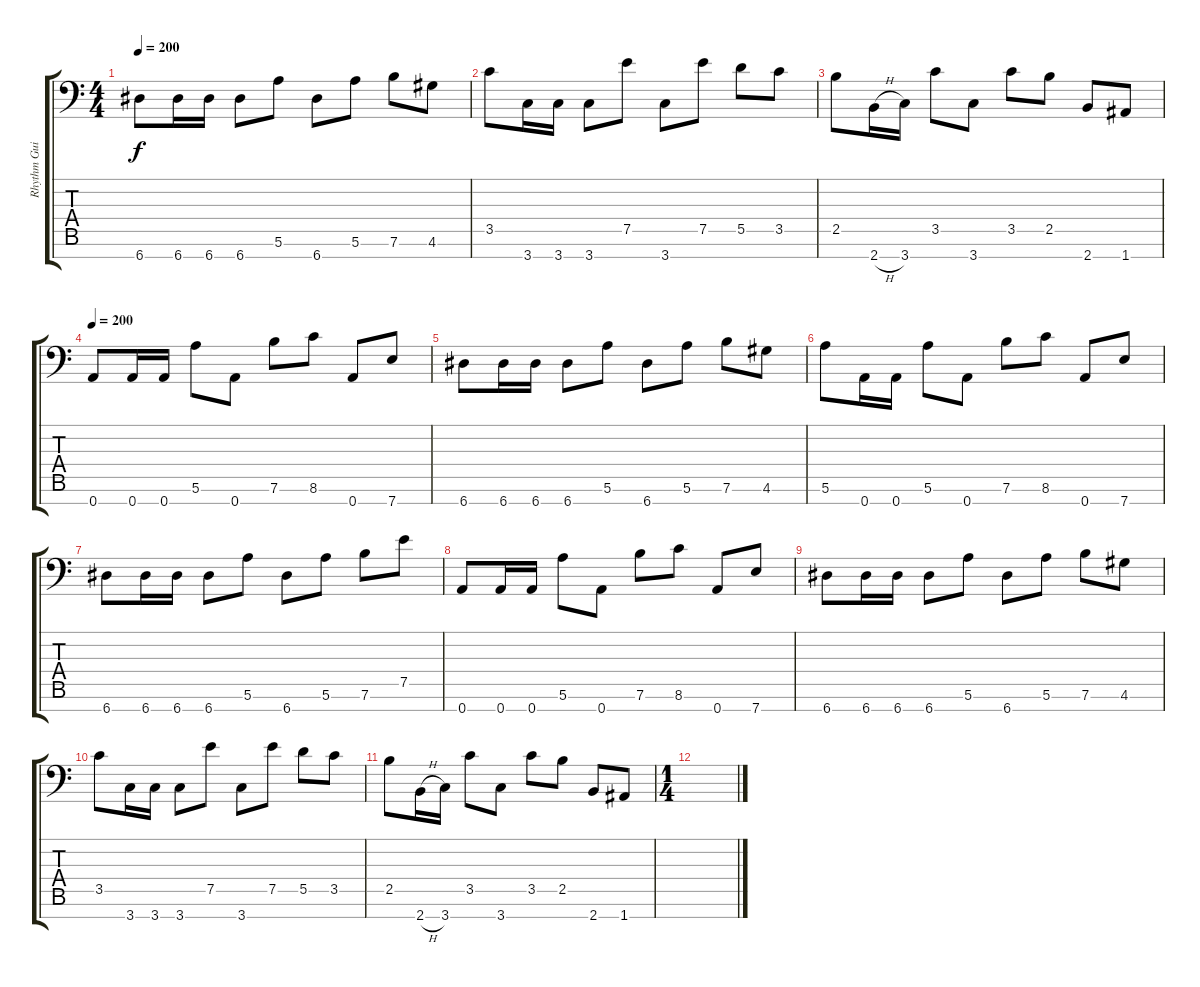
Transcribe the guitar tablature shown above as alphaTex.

\track ("Rhythm Guitar" "Rhythm Gui") {instrument distortionguitar}
\staff {score tabs}
\tuning (E4 B3 G3 D3 A2 E2 A1) {hide}
\ts (4 4)
\tempo 200
\clef f4
\ks c
6.7.8{dy f} 6.7.16 6.7.16 6.7.8 5.6.8 6.7.8 5.6.8 7.6.8 4.6.8 |
3.5.8 3.7.16 3.7.16 3.7.8 7.5.8 3.7.8 7.5.8 5.5.8 3.5.8 |
2.5.8 2.7{h}.16 3.7.16 3.5.8 3.7.8 3.5.8 2.5.8 2.7.8 1.7.8 |
\tempo 200
0.7.8 0.7.16 0.7.16 5.6.8 0.7.8 7.6.8 8.6.8 0.7.8 7.7.8 |
6.7.8 6.7.16 6.7.16 6.7.8 5.6.8 6.7.8 5.6.8 7.6.8 4.6.8 |
5.6.8 0.7.16 0.7.16 5.6.8 0.7.8 7.6.8 8.6.8 0.7.8 7.7.8 |
6.7.8 6.7.16 6.7.16 6.7.8 5.6.8 6.7.8 5.6.8 7.6.8 7.5.8 |
0.7.8 0.7.16 0.7.16 5.6.8 0.7.8 7.6.8 8.6.8 0.7.8 7.7.8 |
6.7.8 6.7.16 6.7.16 6.7.8 5.6.8 6.7.8 5.6.8 7.6.8 4.6.8 |
3.5.8 3.7.16 3.7.16 3.7.8 7.5.8 3.7.8 7.5.8 5.5.8 3.5.8 |
2.5.8 2.7{h}.16 3.7.16 3.5.8 3.7.8 3.5.8 2.5.8 2.7.8 1.7.8 |
\ts (1 4)
